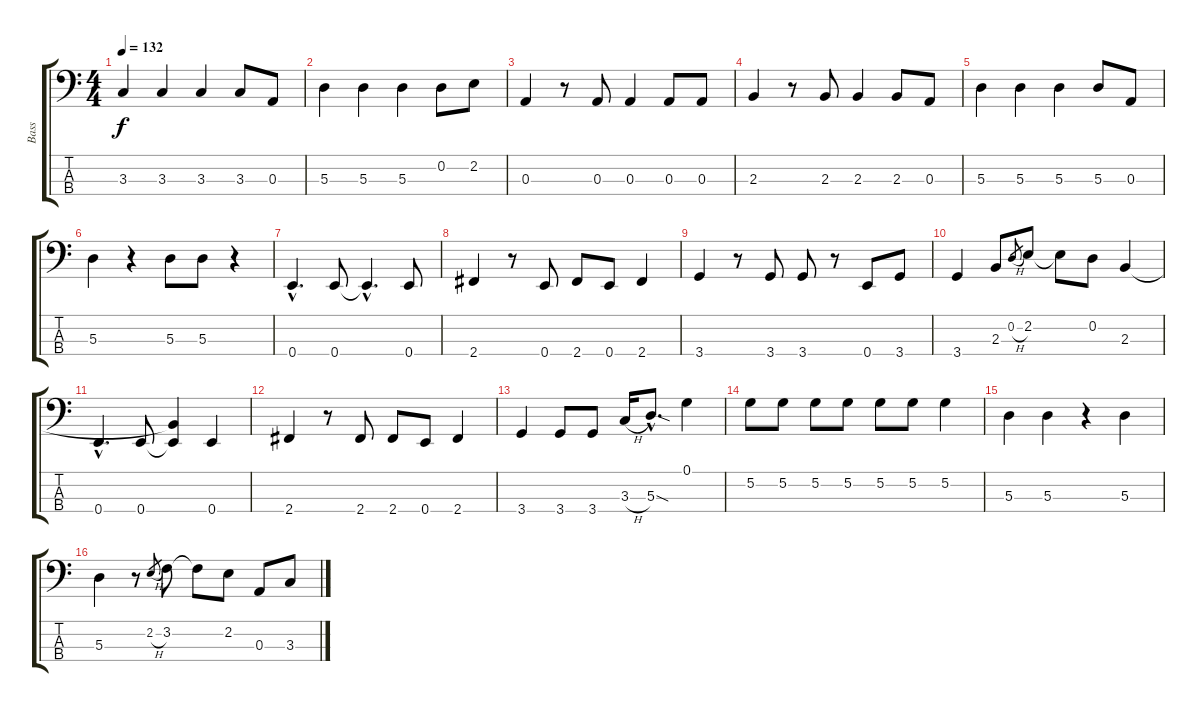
\track ("Bass" "Bass") {instrument electricbassfinger}
\staff {score tabs}
\tuning (G2 D2 A1 E1) {hide}
\ts (4 4)
\tempo 132
\clef f4
\ks c
3.3.4{dy f} 3.3.4 3.3.4 3.3.8 0.3.8 |
5.3.4 5.3.4 5.3.4 0.2.8 2.2.8 |
0.3.4 r.8 0.3.8 0.3.4 0.3.8 0.3.8 |
2.3.4 r.8 2.3.8 2.3.4 2.3.8 0.3.8 |
5.3.4 5.3.4 5.3.4 5.3.8 0.3.8 |
5.3.4 r.4 5.3.8 5.3.8 r.4 |
0.4{hac}.4{d} 0.4.8 0.4{hac t}.4{d} 0.4.8 |
2.4.4 r.8 0.4.8 2.4.8 0.4.8 2.4.4 |
3.4.4 r.8 3.4.8 3.4.8 r.8 0.4.8 3.4.8 |
3.4.4 2.3.8 0.2{h}.8{gr} 2.2.8 2.2{t}.8 0.2.8 2.3.4 |
0.4{hac}.4{d} 0.4.8 (2.3{t} 0.4{t}).4 0.4.4 |
2.4.4 r.8 2.4.8 2.4.8 0.4.8 2.4.4 |
3.4.4 3.4.8 3.4.8 3.3{h}.16 5.3{sod hac}.8{d} 0.1.4 |
5.2.8 5.2.8 5.2.8 5.2.8 5.2.8 5.2.8 5.2.4 |
5.3.4 5.3.4 r.4 5.3.4 |
5.3.4 r.8 2.2{h}.8{gr} 3.2.8 3.2{t}.8 2.2.8 0.3.8 3.3.8
